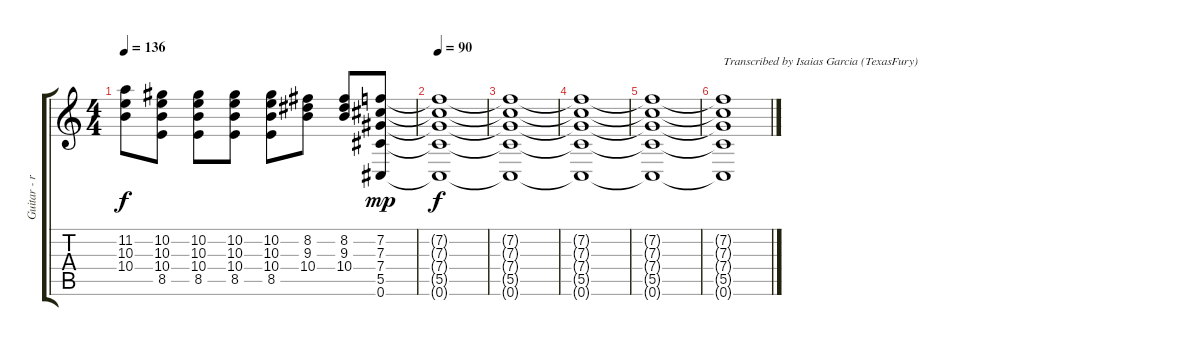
\track ("Guitar - rhythm" "Guitar - r") {instrument distortionguitar}
\staff {score tabs}
\tuning (Eb4 Bb3 Gb3 Db3 Ab2 Db2) {hide}
\ts (4 4)
\tempo 136
\clef g2
\ks c
(11.2{t} 10.3{t} 10.4{t}).8{dy f} (10.2 10.3 10.4 8.5).8 (10.2 10.3 10.4 8.5).8 (10.2 10.3 10.4 8.5).8 (10.2 10.3 10.4 8.5).8 (8.2 9.3 10.4).8 (8.2 9.3 10.4).8 (7.2 7.3 7.4 5.5 0.6).8{dy mp} |
\tempo 90
(7.2{t} 7.3{t} 7.4{t} 5.5{t} 0.6{t}).1{dy f} |
(7.2{t} 7.3{t} 7.4{t} 5.5{t} 0.6{t}).1 |
(7.2{t} 7.3{t} 7.4{t} 5.5{t} 0.6{t}).1 |
(7.2{t} 7.3{t} 7.4{t} 5.5{t} 0.6{t}).1 |
(7.2{t} 7.3{t} 7.4{t} 5.5{t} 0.6{t}).1{txt "Transcribed by Isaias Garcia (TexasFury)"}
